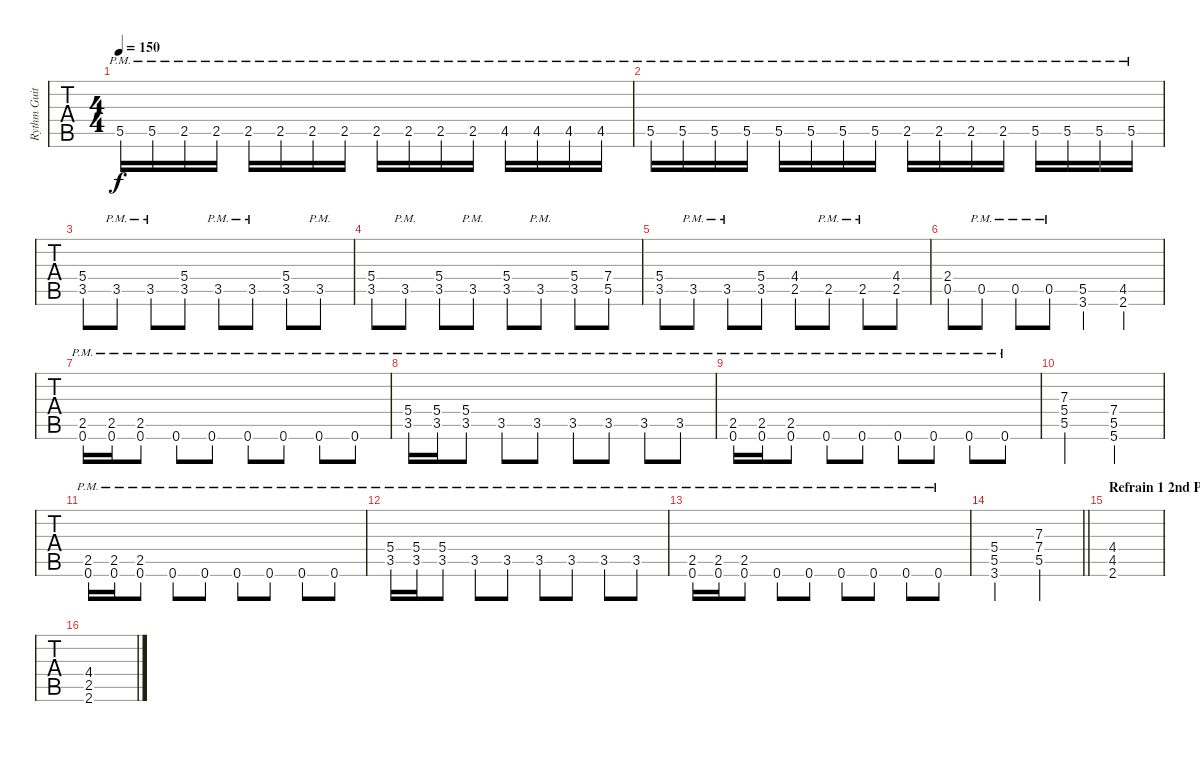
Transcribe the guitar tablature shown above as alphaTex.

\track ("Rythm Guitar (Jose A. Garrido)" "Rythm Guit") {instrument distortionguitar}
\staff {tabs}
\tuning (Eb4 Bb3 Gb3 Db3 Ab2 Eb2) {hide}
\ts (4 4)
\tempo 150
\clef g2
\ks c
5.5{pm}.16{dy f} 5.5{pm}.16 2.5{pm}.16 2.5{pm}.16 2.5{pm}.16 2.5{pm}.16 2.5{pm}.16 2.5{pm}.16 2.5{pm}.16 2.5{pm}.16 2.5{pm}.16 2.5{pm}.16 4.5{pm}.16 4.5{pm}.16 4.5{pm}.16 4.5{pm}.16 |
5.5{pm}.16 5.5{pm}.16 5.5{pm}.16 5.5{pm}.16 5.5{pm}.16 5.5{pm}.16 5.5{pm}.16 5.5{pm}.16 2.5{pm}.16 2.5{pm}.16 2.5{pm}.16 2.5{pm}.16 5.5{pm}.16 5.5{pm}.16 5.5{pm}.16 5.5{pm}.16 |
(5.4 3.5).8{volume 14 balance 8} 3.5{pm}.8 3.5{pm}.8 (5.4 3.5).8 3.5{pm}.8 3.5{pm}.8 (5.4 3.5).8 3.5{pm}.8 |
(5.4 3.5).8 3.5{pm}.8 (5.4 3.5).8 3.5{pm}.8 (5.4 3.5).8 3.5{pm}.8 (5.4 3.5).8 (7.4 5.5).8 |
(5.4 3.5).8 3.5{pm}.8 3.5{pm}.8 (5.4 3.5).8 (4.4 2.5).8 2.5{pm}.8 2.5{pm}.8 (4.4 2.5).8 |
(2.4 0.5).8 0.5{pm}.8 0.5{pm}.8 0.5{pm}.8 (5.5 3.6).4 (4.5 2.6).4 |
(2.5{pm} 0.6{pm}).16 (2.5{pm} 0.6{pm}).16 (2.5{pm} 0.6{pm}).8 0.6{pm}.8 0.6{pm}.8 0.6{pm}.8 0.6{pm}.8 0.6{pm}.8 0.6{pm}.8 |
(5.4{pm} 3.5{pm}).16 (5.4{pm} 3.5{pm}).16 (5.4{pm} 3.5{pm}).8 3.5{pm}.8 3.5{pm}.8 3.5{pm}.8 3.5{pm}.8 3.5{pm}.8 3.5{pm}.8 |
(2.5{pm} 0.6{pm}).16 (2.5{pm} 0.6{pm}).16 (2.5{pm} 0.6{pm}).8 0.6{pm}.8 0.6{pm}.8 0.6{pm}.8 0.6{pm}.8 0.6{pm}.8 0.6{pm}.8 |
(7.3 5.4 5.5).2 (7.4 5.5 5.6).2 |
(2.5{pm} 0.6{pm}).16 (2.5{pm} 0.6{pm}).16 (2.5{pm} 0.6{pm}).8 0.6{pm}.8 0.6{pm}.8 0.6{pm}.8 0.6{pm}.8 0.6{pm}.8 0.6{pm}.8 |
(5.4{pm} 3.5{pm}).16 (5.4{pm} 3.5{pm}).16 (5.4{pm} 3.5{pm}).8 3.5{pm}.8 3.5{pm}.8 3.5{pm}.8 3.5{pm}.8 3.5{pm}.8 3.5{pm}.8 |
(2.5{pm} 0.6{pm}).16 (2.5{pm} 0.6{pm}).16 (2.5{pm} 0.6{pm}).8 0.6{pm}.8 0.6{pm}.8 0.6{pm}.8 0.6{pm}.8 0.6{pm}.8 0.6{pm}.8 |
\barLineRight lightlight
(5.4 5.5 3.6).2 (7.3 7.4 5.5).2 |
\section ("" "Refrain 1 2nd Part")
(4.4 4.5 2.6).1 |
(4.4 2.5 2.6).1
